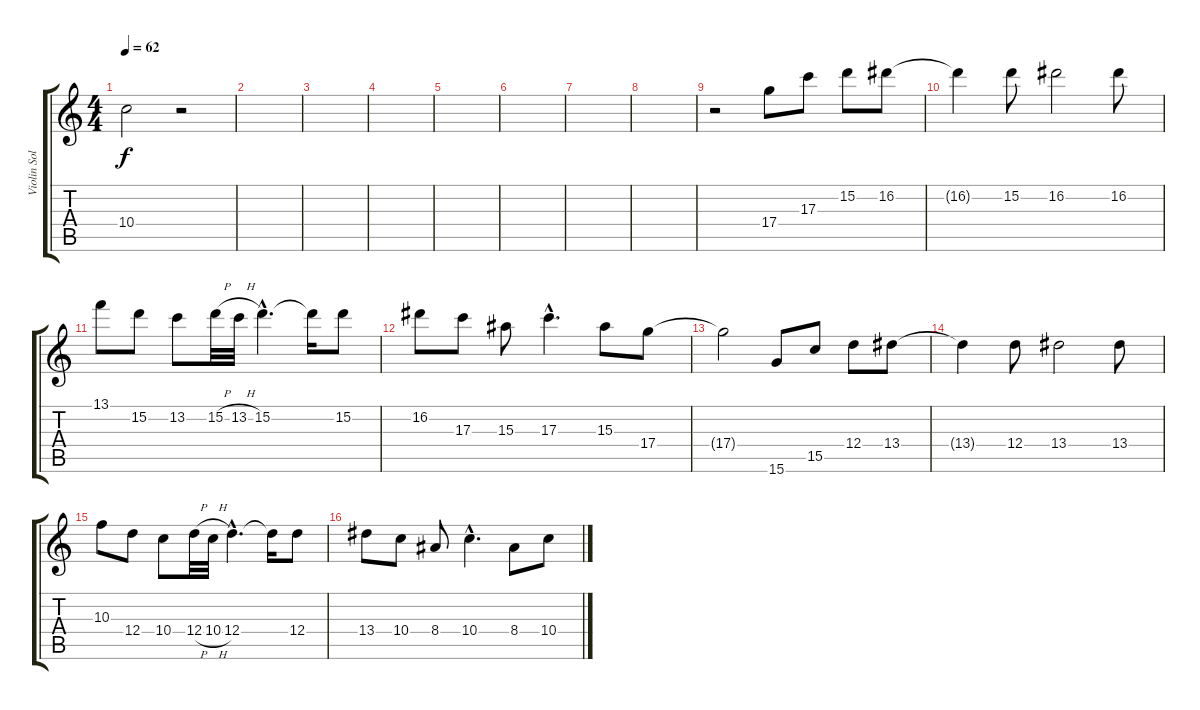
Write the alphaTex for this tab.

\track ("Violin Solo" "Violin Sol") {instrument distortionguitar}
\staff {score tabs}
\tuning (E4 B3 G3 D3 A2 E2) {hide}
\ts (4 4)
\tempo 62
\clef g2
\ks c
10.4{t}.2{dy f} r.2 |
|
|
|
|
|
|
|
r.2 17.4.8 17.3.8 15.2.8 16.2.8 |
16.2{t}.4 15.2.8 16.2.2 16.2.8 |
13.1.8 15.2.8 13.2.8 15.2{h}.32 13.2{h}.32 15.2{hac}.4{d} 15.2{t}.16 15.2.8 |
16.2.8 17.3.8 15.3.8 17.3{hac}.4{d} 15.3.8 17.4.8 |
17.4{t}.2 15.6.8 15.5.8 12.4.8 13.4.8 |
13.4{t}.4 12.4.8 13.4.2 13.4.8 |
10.3.8 12.4.8 10.4.8 12.4{h}.32 10.4{h}.32 12.4{hac}.4{d} 12.4{t}.16 12.4.8 |
13.4.8 10.4.8 8.4.8 10.4{hac}.4{d} 8.4.8 10.4.8
